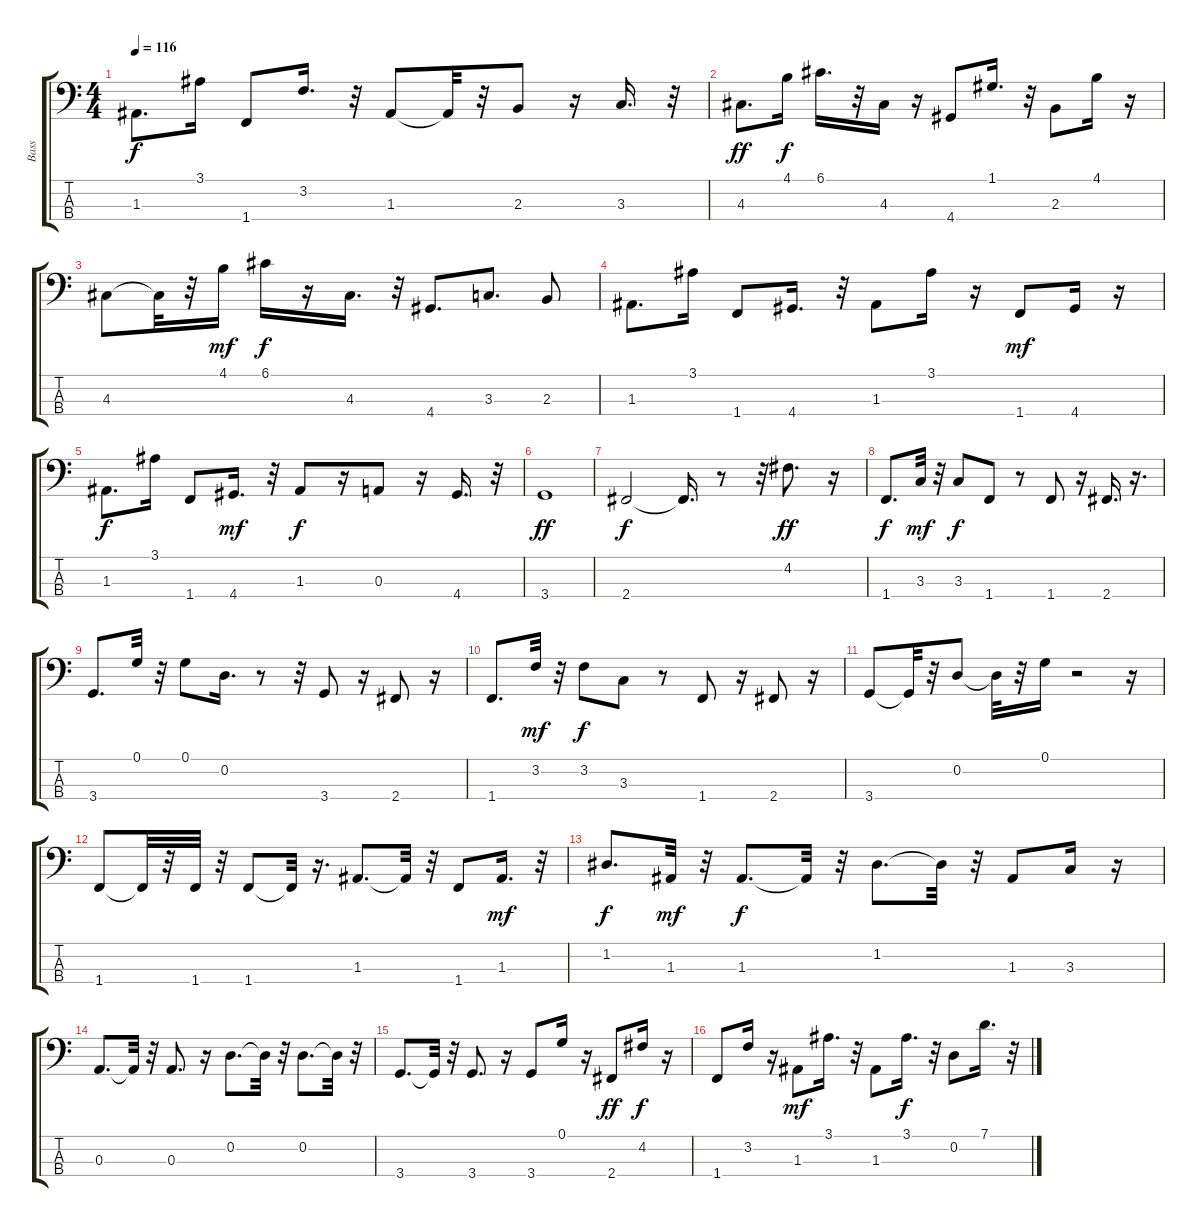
\track ("Bass" "Bass") {instrument electricbassfinger}
\staff {score tabs}
\tuning (G2 D2 A1 E1) {hide}
\ts (4 4)
\tempo 116
\clef f4
\ks c
1.3.8{d dy f} 3.1.16 1.4.8 3.2.16{d} r.32 1.3.8 1.3{t}.32 r.32 2.3.8 r.16 3.3.16{d} r.32 |
4.3.8{d dy ff} 4.1.16{dy f} 6.1.16{d} r.32 4.3.16 r.16 4.4.8 1.1.16{d} r.32 2.3.8 4.1.16 r.16 |
4.3.8 4.3{t}.32 r.32 4.1.16{dy mf} 6.1.16{dy f} r.16 4.3.16{d} r.32 4.4.8{d} 3.3.8{d} 2.3.8 |
1.3.8{d} 3.1.16 1.4.8 4.4.16{d} r.32 1.3.8 3.1.16 r.16 1.4.8{dy mf} 4.4.16 r.16 |
1.3.8{d dy f} 3.1.16 1.4.8 4.4.16{d dy mf} r.32 1.3.8{dy f} r.16 0.3.8 r.16 4.4.16{d} r.32 |
3.4.1{dy ff} |
2.4.2{dy f} 2.4{t}.16{d} r.8 r.32 4.2.8{d dy ff} r.16 |
1.4.8{d dy f} 3.3.32{dy mf} r.32 3.3.8{dy f} 1.4.8 r.8 1.4.8 r.16 2.4.16{d} r.16{d} |
3.4.8{d} 0.1.32 r.32 0.1.8 0.2.16{d} r.8 r.32 3.4.8 r.16 2.4.8 r.16 |
1.4.8{d} 3.2.32{dy mf} r.32 3.2.8{dy f} 3.3.8 r.8 1.4.8 r.16 2.4.8 r.16 |
3.4.8 3.4{t}.32 r.32 0.2.8 0.2{t}.32 r.32 0.1.16 r.2 r.16 |
1.4.8 1.4{t}.32 r.32 1.4.32 r.32 1.4.8 1.4{t}.32 r.16{d} 1.3.8{d} 1.3{t}.32 r.32 1.4.8 1.3.16{d dy mf} r.32 |
1.2.8{d dy f} 1.3.32{dy mf} r.32 1.3.8{d dy f} 1.3{t}.32 r.32 1.2.8{d} 1.2{t}.32 r.32 1.3.8 3.3.16 r.16 |
0.3.8{d} 0.3{t}.32 r.32 0.3.8{d} r.16 0.2.8{d} 0.2{t}.32 r.32 0.2.8{d} 0.2{t}.32 r.32 |
3.4.8{d} 3.4{t}.32 r.32 3.4.8{d} r.16 3.4.8 0.1.16 r.16 2.4.8{dy ff} 4.2.16{dy f} r.16 |
1.4.8 3.2.16 r.16 1.3.8{dy mf} 3.1.16{d} r.32 1.3.8 3.1.16{d dy f} r.32 0.2.8 7.1.16{d} r.32
